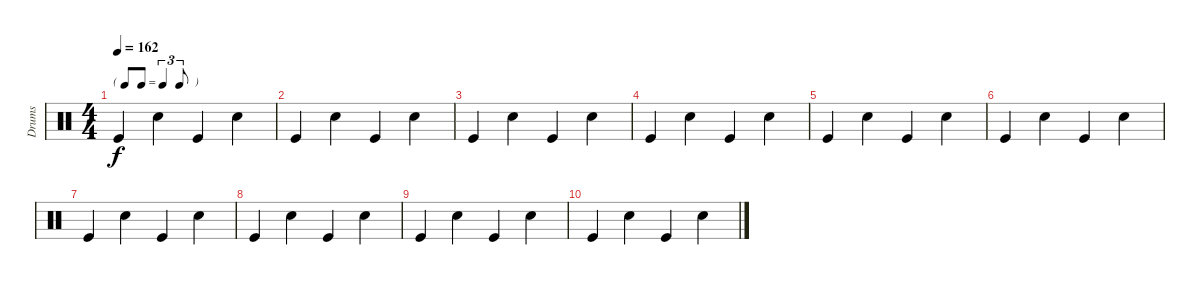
\track ("Drums" "Drums") {instrument percussion}
\staff {score}
\articulation defaults
\ts (4 4)
\tf triplet8th
\tempo 162
\clef neutral
\ks c "Kick (hit)".4{dy f} "Snare (hit) 2".4 "Kick (hit)".4 "Snare (hit) 2".4
|
"Kick (hit)".4 "Snare (hit) 2".4 "Kick (hit)".4 "Snare (hit) 2".4 |
"Kick (hit)".4 "Snare (hit) 2".4 "Kick (hit)".4 "Snare (hit) 2".4 |
"Kick (hit)".4 "Snare (hit) 2".4 "Kick (hit)".4 "Snare (hit) 2".4 |
"Kick (hit)".4 "Snare (hit) 2".4 "Kick (hit)".4 "Snare (hit) 2".4 |
"Kick (hit)".4 "Snare (hit) 2".4 "Kick (hit)".4 "Snare (hit) 2".4 |
"Kick (hit)".4 "Snare (hit) 2".4 "Kick (hit)".4 "Snare (hit) 2".4 |
"Kick (hit)".4 "Snare (hit) 2".4 "Kick (hit)".4 "Snare (hit) 2".4 |
"Kick (hit)".4 "Snare (hit) 2".4 "Kick (hit)".4 "Snare (hit) 2".4 |
"Kick (hit)".4 "Snare (hit) 2".4 "Kick (hit)".4 "Snare (hit) 2".4
